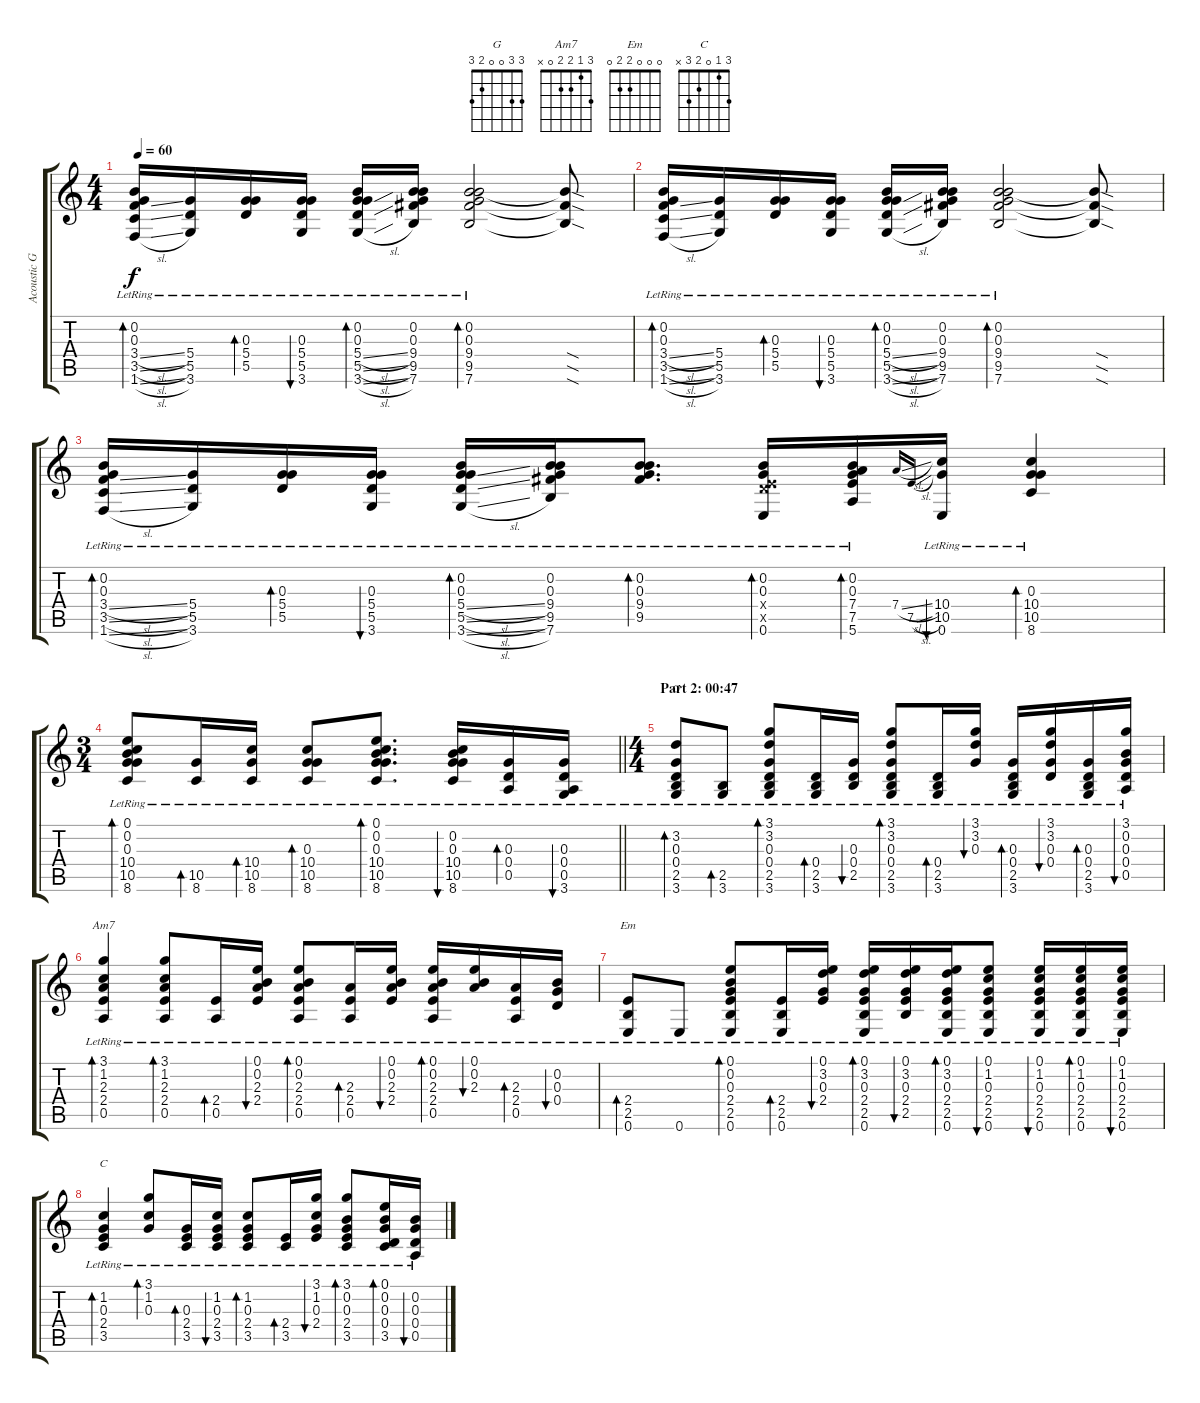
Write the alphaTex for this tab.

\track ("Acoustic Guitar" "Acoustic G") {instrument acousticguitarsteel}
\staff {score tabs}
\tuning (E4 B3 G3 D3 A2 E2) {hide}
\chord ("G" 3 3 0 0 2 3)
\chord ("Am7" 3 1 2 2 0 x)
\chord ("Em" 0 0 0 2 2 0)
\chord ("C" 3 1 0 2 3 x)
\ts (4 4)
\tempo 60
\clef g2
\ks c
(0.2{lr} 0.3{lr} 3.4{sl lr} 3.5{sl lr} 1.6{sl lr}).16{bd 30 dy f} (5.4{lr} 5.5{lr} 3.6{lr}).16 (0.3{lr} 5.4{lr} 5.5{lr}).16{bd 30} (0.3{lr} 5.4{lr} 5.5{lr} 3.6{lr}).16{bu 30} (0.2{lr} 0.3{lr} 5.4{sl lr} 5.5{sl lr} 3.6{sl lr}).16{bd 30} (0.2{lr} 0.3{lr} 9.4{lr} 9.5{lr} 7.6{lr}).16 (0.2{lr} 0.3{lr} 9.4{lr} 9.5{lr} 7.6{lr}).2{bd 30} (9.4{sod t} 9.5{sod t} 7.6{sod t}).8 |
(0.2{lr} 0.3{lr} 3.4{sl lr} 3.5{sl lr} 1.6{sl lr}).16{bd 30} (5.4{lr} 5.5{lr} 3.6{lr}).16 (0.3{lr} 5.4{lr} 5.5{lr}).16{bd 30} (0.3{lr} 5.4{lr} 5.5{lr} 3.6{lr}).16{bu 30} (0.2{lr} 0.3{lr} 5.4{sl lr} 5.5{sl lr} 3.6{sl lr}).16{bd 30} (0.2{lr} 0.3{lr} 9.4{lr} 9.5{lr} 7.6{lr}).16 (0.2{lr} 0.3{lr} 9.4{lr} 9.5{lr} 7.6{lr}).2{bd 30} (9.4{sod t} 9.5{sod t} 7.6{sod t}).8 |
(0.2{lr} 0.3{lr} 3.4{sl lr} 3.5{sl lr} 1.6{sl lr}).16{bd 30} (5.4{lr} 5.5{lr} 3.6{lr}).16 (0.3{lr} 5.4{lr} 5.5{lr}).16{bd 30} (0.3{lr} 5.4{lr} 5.5{lr} 3.6{lr}).16{bu 30} (0.2{lr} 0.3{lr} 5.4{sl lr} 5.5{sl lr} 3.6{sl lr}).16{bd 30} (0.2{lr} 0.3{lr} 9.4{lr} 9.5{lr} 7.6{lr}).16 (0.2{lr} 0.3{lr} 9.4{lr} 9.5{lr}).8{d bd 30} (0.2{lr} 0.3{lr} 0.4{x} 7.5{x} 0.6{lr}).16{bd 30} (0.2{lr} 0.3{lr} 7.4{lr} 7.5{lr} 5.6{lr}).16{bd 30} 7.4{sl}.16{gr onbeat} 7.5{sl}.16{gr onbeat} (10.4{lr} 10.5{lr} 0.6{lr}).16{bu 30} (0.3{lr} 10.4{lr} 10.5{lr} 8.6{lr}).4{bd 30} |
\ts (3 4)
\barLineRight lightlight
(0.1{lr} 0.2{lr} 0.3{lr} 10.4{lr} 10.5{lr} 8.6{lr}).8{bd 30} (10.5{lr} 8.6{lr}).16{bd 30} (10.4{lr} 10.5{lr} 8.6{lr}).16{bd 30} (0.3{lr} 10.4{lr} 10.5{lr} 8.6{lr}).8{bd 30} (0.1{lr} 0.2{lr} 0.3{lr} 10.4{lr} 10.5{lr} 8.6{lr}).8{d bd 30} (0.2{lr} 0.3{lr} 10.4{lr} 10.5{lr} 8.6{lr}).16{bu 30} (0.3{lr} 0.4{lr} 0.5{lr}).16{bd 30} (0.3{lr} 0.4{lr} 0.5{lr} 3.6{lr}).16{bu 30} |
\ts (4 4)
\section ("" "Part 2: 00:47")
(3.2{lr} 0.3{lr} 0.4{lr} 2.5{lr} 3.6{lr}).8{bd 30 ch "G"} (2.5{lr} 3.6{lr}).8{bd 30} (3.1{lr} 3.2{lr} 0.3{lr} 0.4{lr} 2.5{lr} 3.6{lr}).8{bd 30} (0.4{lr} 2.5{lr} 3.6{lr}).16{bd 30} (0.3{lr} 0.4{lr} 2.5{lr}).16{bu 30} (3.1{lr} 3.2{lr} 0.3{lr} 0.4{lr} 2.5{lr} 3.6{lr}).8{bd 30} (0.4{lr} 2.5{lr} 3.6{lr}).16{bd 30} (3.1{lr} 3.2{lr} 0.3{lr}).16{bu 30} (0.3{lr} 0.4{lr} 2.5{lr} 3.6{lr}).16{bd 30} (3.1{lr} 3.2{lr} 0.3{lr} 0.4{lr}).16{bu 30} (0.3{lr} 0.4{lr} 2.5{lr} 3.6{lr}).16{bd 30} (3.1{lr} 0.2{lr} 0.3{lr} 0.4{lr} 0.5{lr}).16{bu 30} |
(3.1{lr} 1.2{lr} 2.3{lr} 2.4{lr} 0.5{lr}).4{bd 30 ch "Am7"} (3.1{lr} 1.2{lr} 2.3{lr} 2.4{lr} 0.5{lr}).8{bd 30} (2.4{lr} 0.5{lr}).16{bd 30} (0.1{lr} 0.2{lr} 2.3{lr} 2.4{lr}).16{bu 30} (0.1{lr} 0.2{lr} 2.3{lr} 2.4{lr} 0.5{lr}).8{bd 30} (2.3{lr} 2.4{lr} 0.5{lr}).16{bd 30} (0.1{lr} 0.2{lr} 2.3{lr} 2.4{lr}).16{bu 30} (0.1{lr} 0.2{lr} 2.3{lr} 2.4{lr} 0.5{lr}).16{bd 30} (0.1{lr} 0.2{lr} 2.3{lr}).16{bu 30} (2.3{lr} 2.4{lr} 0.5{lr}).16{bd 30} (0.2{lr} 0.3{lr} 0.4{lr}).16{bu 30} |
(2.4{lr} 2.5{lr} 0.6{lr}).8{bd 30 ch "Em"} 0.6{lr}.8 (0.1{lr} 0.2{lr} 0.3{lr} 2.4{lr} 2.5{lr} 0.6{lr}).8{bd 30} (2.4{lr} 2.5{lr} 0.6{lr}).16{bd 30} (0.1{lr} 3.2{lr} 0.3{lr} 2.4{lr}).16{bu 30} (0.1{lr} 3.2{lr} 0.3{lr} 2.4{lr} 2.5{lr} 0.6{lr}).16{bd 30} (0.1{lr} 3.2{lr} 0.3{lr} 2.4{lr} 2.5{lr}).16{bu 30} (0.1{lr} 3.2{lr} 0.3{lr} 2.4{lr} 2.5{lr} 0.6{lr}).16{bd 30} (0.1{lr} 1.2{lr} 0.3{lr} 2.4{lr} 2.5{lr} 0.6{lr}).8{bu 30} (0.1{lr} 1.2{lr} 0.3{lr} 2.4{lr} 2.5{lr} 0.6{lr}).16{bu 30} (0.1{lr} 1.2{lr} 0.3{lr} 2.4{lr} 2.5{lr} 0.6{lr}).16{bd 30} (0.1{lr} 1.2{lr} 0.3{lr} 2.4{lr} 2.5{lr} 0.6{lr}).16{bu 30} |
(1.2{lr} 0.3{lr} 2.4{lr} 3.5{lr}).4{bd 30 ch "C"} (3.1{lr} 1.2{lr} 0.3{lr}).8{bd 30} (0.3{lr} 2.4{lr} 3.5{lr}).16{bd 30} (1.2{lr} 0.3{lr} 2.4{lr} 3.5{lr}).16{bu 30} (1.2{lr} 0.3{lr} 2.4{lr} 3.5{lr}).8{bd 30} (2.4{lr} 3.5{lr}).16{bd 30} (3.1{lr} 1.2{lr} 0.3{lr} 2.4{lr}).16{bu 30} (3.1{lr} 0.2{lr} 0.3{lr} 2.4{lr} 3.5{lr}).8{bd 30} (0.1{lr} 0.2{lr} 0.3{lr} 0.4{lr} 3.5{lr}).16{bd 30} (0.2{lr} 0.3{lr} 0.4{lr} 0.5{lr}).16{bu 30}
